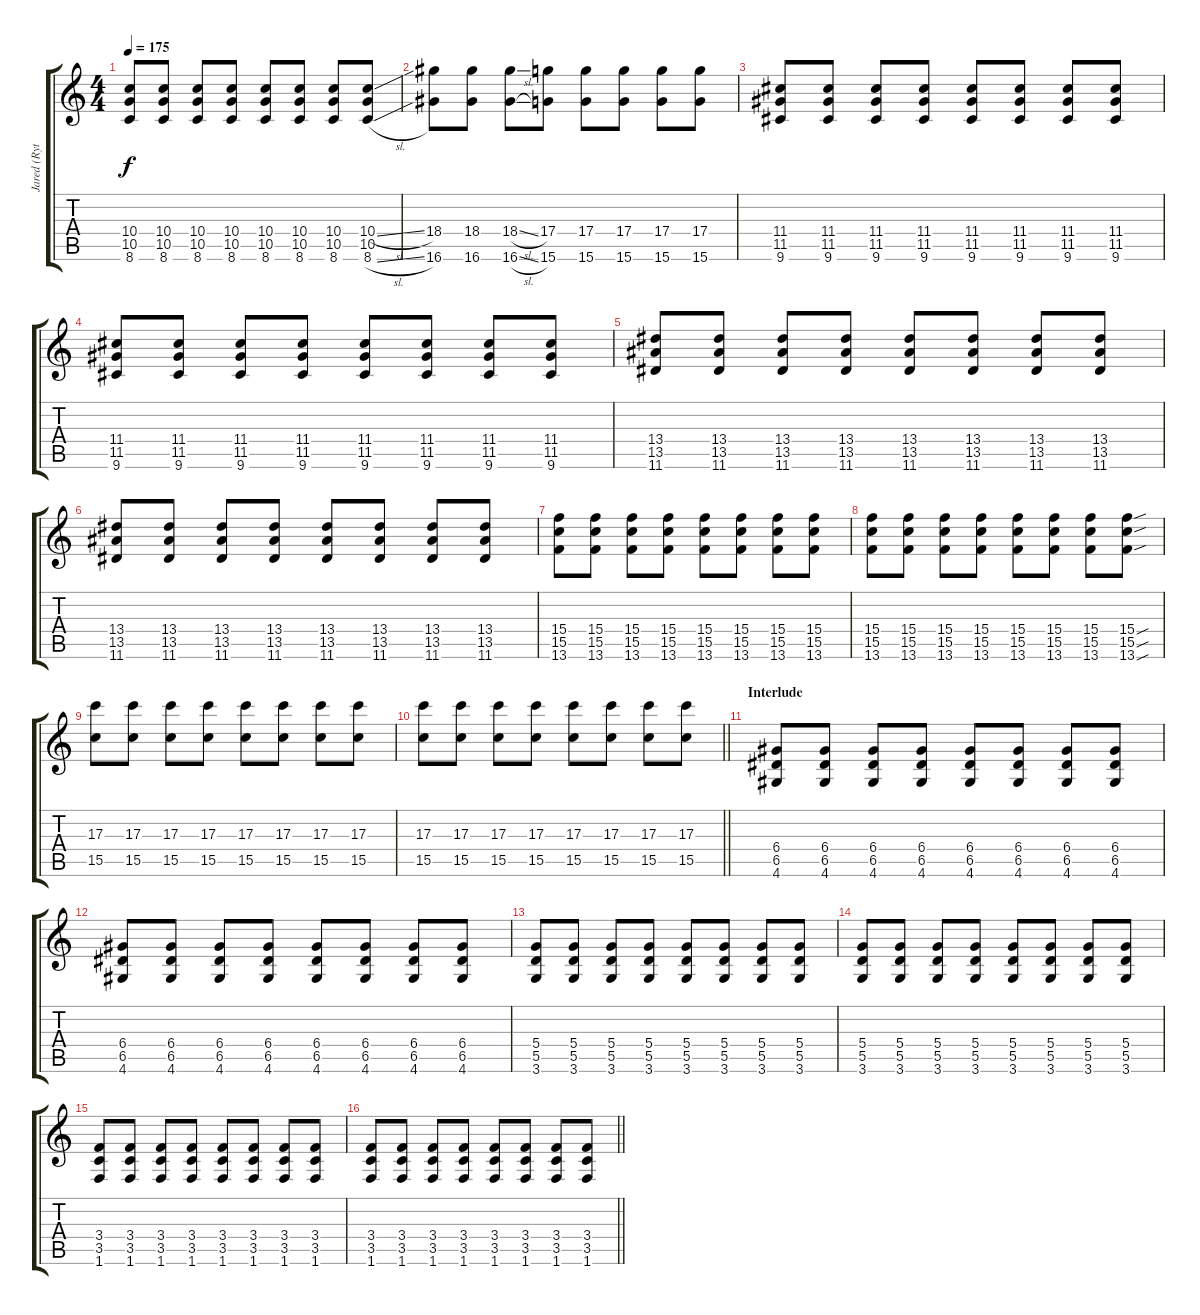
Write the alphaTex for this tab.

\track ("Jared (Rythm)" "Jared (Ryt") {instrument distortionguitar}
\staff {score tabs}
\tuning (E4 B3 G3 D3 A2 E2) {hide}
\ts (4 4)
\tempo 175
\clef g2
\ks c
(10.4 10.5 8.6).8{dy f} (10.4 10.5 8.6).8 (10.4 10.5 8.6).8 (10.4 10.5 8.6).8 (10.4 10.5 8.6).8 (10.4 10.5 8.6).8 (10.4 10.5 8.6).8 (10.4{sl} 10.5 8.6{sl}).8 |
(18.4 16.6).8 (18.4 16.6).8 (18.4{sl} 16.6{sl}).8 (17.4 15.6).8 (17.4 15.6).8 (17.4 15.6).8 (17.4 15.6).8 (17.4 15.6).8 |
(11.4 11.5 9.6).8 (11.4 11.5 9.6).8 (11.4 11.5 9.6).8 (11.4 11.5 9.6).8 (11.4 11.5 9.6).8 (11.4 11.5 9.6).8 (11.4 11.5 9.6).8 (11.4 11.5 9.6).8 |
(11.4 11.5 9.6).8 (11.4 11.5 9.6).8 (11.4 11.5 9.6).8 (11.4 11.5 9.6).8 (11.4 11.5 9.6).8 (11.4 11.5 9.6).8 (11.4 11.5 9.6).8 (11.4 11.5 9.6).8 |
(13.4 13.5 11.6).8 (13.4 13.5 11.6).8 (13.4 13.5 11.6).8 (13.4 13.5 11.6).8 (13.4 13.5 11.6).8 (13.4 13.5 11.6).8 (13.4 13.5 11.6).8 (13.4 13.5 11.6).8 |
(13.4 13.5 11.6).8 (13.4 13.5 11.6).8 (13.4 13.5 11.6).8 (13.4 13.5 11.6).8 (13.4 13.5 11.6).8 (13.4 13.5 11.6).8 (13.4 13.5 11.6).8 (13.4 13.5 11.6).8 |
(15.4 15.5 13.6).8 (15.4 15.5 13.6).8 (15.4 15.5 13.6).8 (15.4 15.5 13.6).8 (15.4 15.5 13.6).8 (15.4 15.5 13.6).8 (15.4 15.5 13.6).8 (15.4 15.5 13.6).8 |
(15.4 15.5 13.6).8 (15.4 15.5 13.6).8 (15.4 15.5 13.6).8 (15.4 15.5 13.6).8 (15.4 15.5 13.6).8 (15.4 15.5 13.6).8 (15.4 15.5 13.6).8 (15.4{sou} 15.5{sou} 13.6{sou}).8 |
(17.3 15.5).8 (17.3 15.5).8 (17.3 15.5).8 (17.3 15.5).8 (17.3 15.5).8 (17.3 15.5).8 (17.3 15.5).8 (17.3 15.5).8 |
\barLineRight lightlight
(17.3 15.5).8 (17.3 15.5).8 (17.3 15.5).8 (17.3 15.5).8 (17.3 15.5).8 (17.3 15.5).8 (17.3 15.5).8 (17.3 15.5).8 |
\section ("" "Interlude")
(6.4 6.5 4.6).8{balance 8 instrument electricguitarmuted} (6.4 6.5 4.6).8 (6.4 6.5 4.6).8 (6.4 6.5 4.6).8 (6.4 6.5 4.6).8 (6.4 6.5 4.6).8 (6.4 6.5 4.6).8 (6.4 6.5 4.6).8 |
(6.4 6.5 4.6).8 (6.4 6.5 4.6).8 (6.4 6.5 4.6).8 (6.4 6.5 4.6).8 (6.4 6.5 4.6).8 (6.4 6.5 4.6).8 (6.4 6.5 4.6).8 (6.4 6.5 4.6).8 |
(5.4 5.5 3.6).8 (5.4 5.5 3.6).8 (5.4 5.5 3.6).8 (5.4 5.5 3.6).8 (5.4 5.5 3.6).8 (5.4 5.5 3.6).8 (5.4 5.5 3.6).8 (5.4 5.5 3.6).8 |
(5.4 5.5 3.6).8 (5.4 5.5 3.6).8 (5.4 5.5 3.6).8 (5.4 5.5 3.6).8 (5.4 5.5 3.6).8 (5.4 5.5 3.6).8 (5.4 5.5 3.6).8 (5.4 5.5 3.6).8 |
(3.4 3.5 1.6).8 (3.4 3.5 1.6).8 (3.4 3.5 1.6).8 (3.4 3.5 1.6).8 (3.4 3.5 1.6).8 (3.4 3.5 1.6).8 (3.4 3.5 1.6).8 (3.4 3.5 1.6).8 |
\barLineRight lightlight
(3.4 3.5 1.6).8 (3.4 3.5 1.6).8 (3.4 3.5 1.6).8 (3.4 3.5 1.6).8 (3.4 3.5 1.6).8 (3.4 3.5 1.6).8 (3.4 3.5 1.6).8 (3.4 3.5 1.6).8
